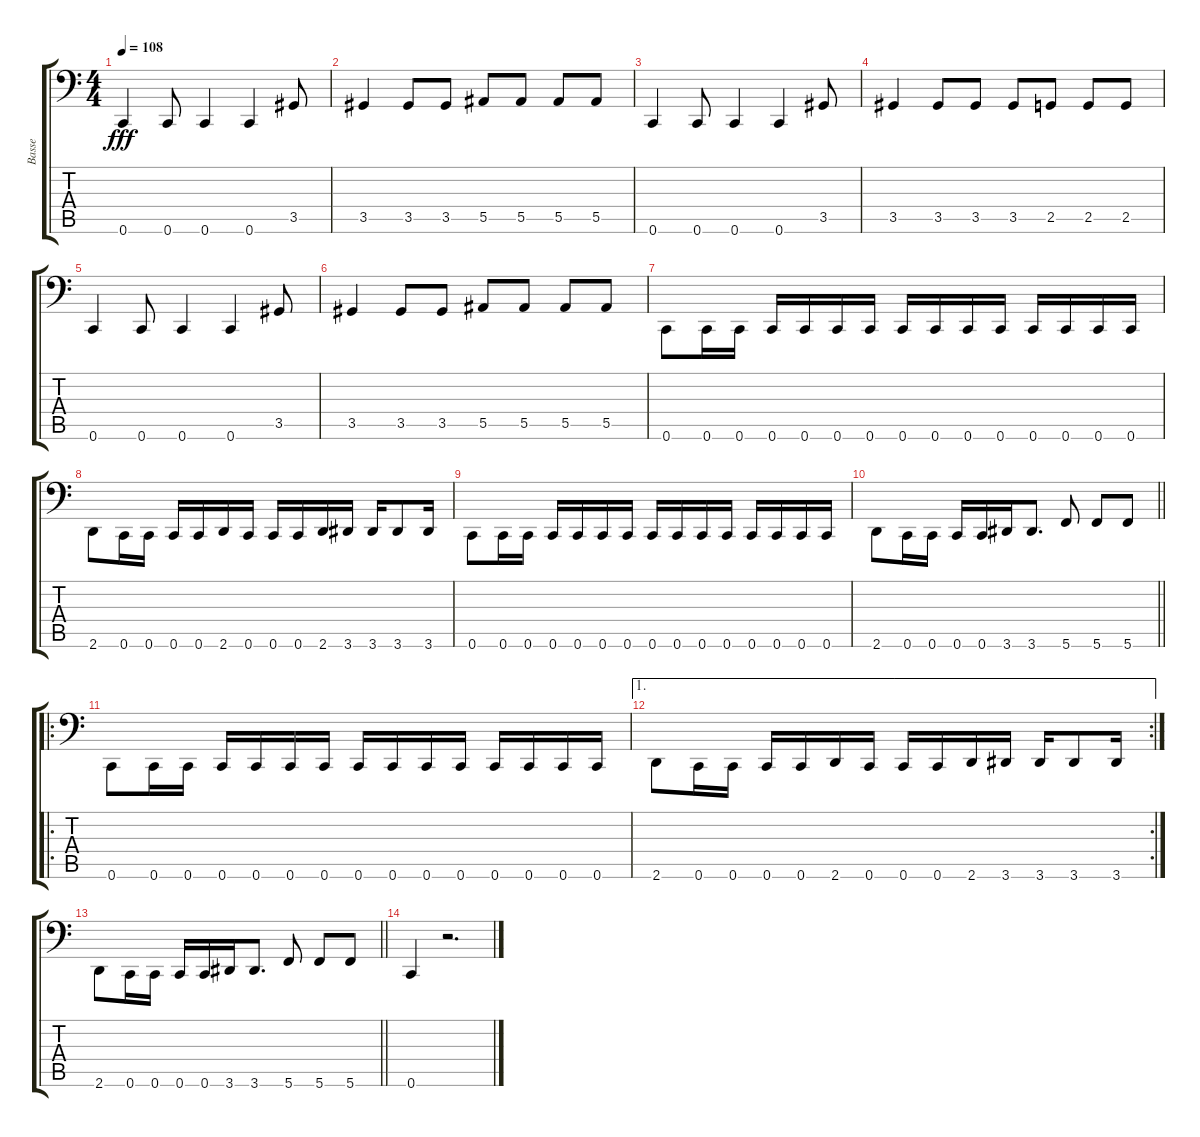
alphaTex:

\track ("Basse" "Basse") {instrument electricbasspick}
\staff {score tabs}
\tuning (C3 G2 Eb2 Bb1 F1 C1) {hide}
\ts (4 4)
\tempo 108
\clef f4
\ks c
0.6.4{dy fff} 0.6.8 0.6.4 0.6.4 3.5.8 |
3.5.4 3.5.8 3.5.8 5.5.8 5.5.8 5.5.8 5.5.8 |
0.6.4 0.6.8 0.6.4 0.6.4 3.5.8 |
3.5.4 3.5.8 3.5.8 3.5.8 2.5.8 2.5.8 2.5.8 |
0.6.4 0.6.8 0.6.4 0.6.4 3.5.8 |
3.5.4 3.5.8 3.5.8 5.5.8 5.5.8 5.5.8 5.5.8 |
0.6.8{beam Down} 0.6.16{beam Down} 0.6.16{beam Down} 0.6.16 0.6.16 0.6.16 0.6.16 0.6.16 0.6.16 0.6.16 0.6.16 0.6.16 0.6.16 0.6.16 0.6.16 |
2.6.8{beam Down} 0.6.16{beam Down} 0.6.16{beam Down} 0.6.16 0.6.16 2.6.16 0.6.16 0.6.16 0.6.16 2.6.16 3.6.16 3.6.16 3.6.8 3.6.16 |
0.6.8{beam Down} 0.6.16{beam Down} 0.6.16{beam Down} 0.6.16 0.6.16 0.6.16 0.6.16 0.6.16 0.6.16 0.6.16 0.6.16 0.6.16 0.6.16 0.6.16 0.6.16 |
\barLineRight lightlight
2.6.8{beam Down} 0.6.16{beam Down} 0.6.16{beam Down} 0.6.16 0.6.16 3.6.16 3.6.8{d} 5.6.8 5.6.8 5.6.8 |
\ro
0.6.8{beam Down} 0.6.16{beam Down} 0.6.16{beam Down} 0.6.16 0.6.16 0.6.16 0.6.16 0.6.16 0.6.16 0.6.16 0.6.16 0.6.16 0.6.16 0.6.16 0.6.16 |
\ae 1
\rc 2
2.6.8{beam Down} 0.6.16{beam Down} 0.6.16{beam Down} 0.6.16 0.6.16 2.6.16 0.6.16 0.6.16 0.6.16 2.6.16 3.6.16 3.6.16 3.6.8 3.6.16 |
\barLineRight lightlight
2.6.8{beam Down} 0.6.16{beam Down} 0.6.16{beam Down} 0.6.16 0.6.16 3.6.16 3.6.8{d} 5.6.8 5.6.8 5.6.8 |
0.6.4 r.2{d}
